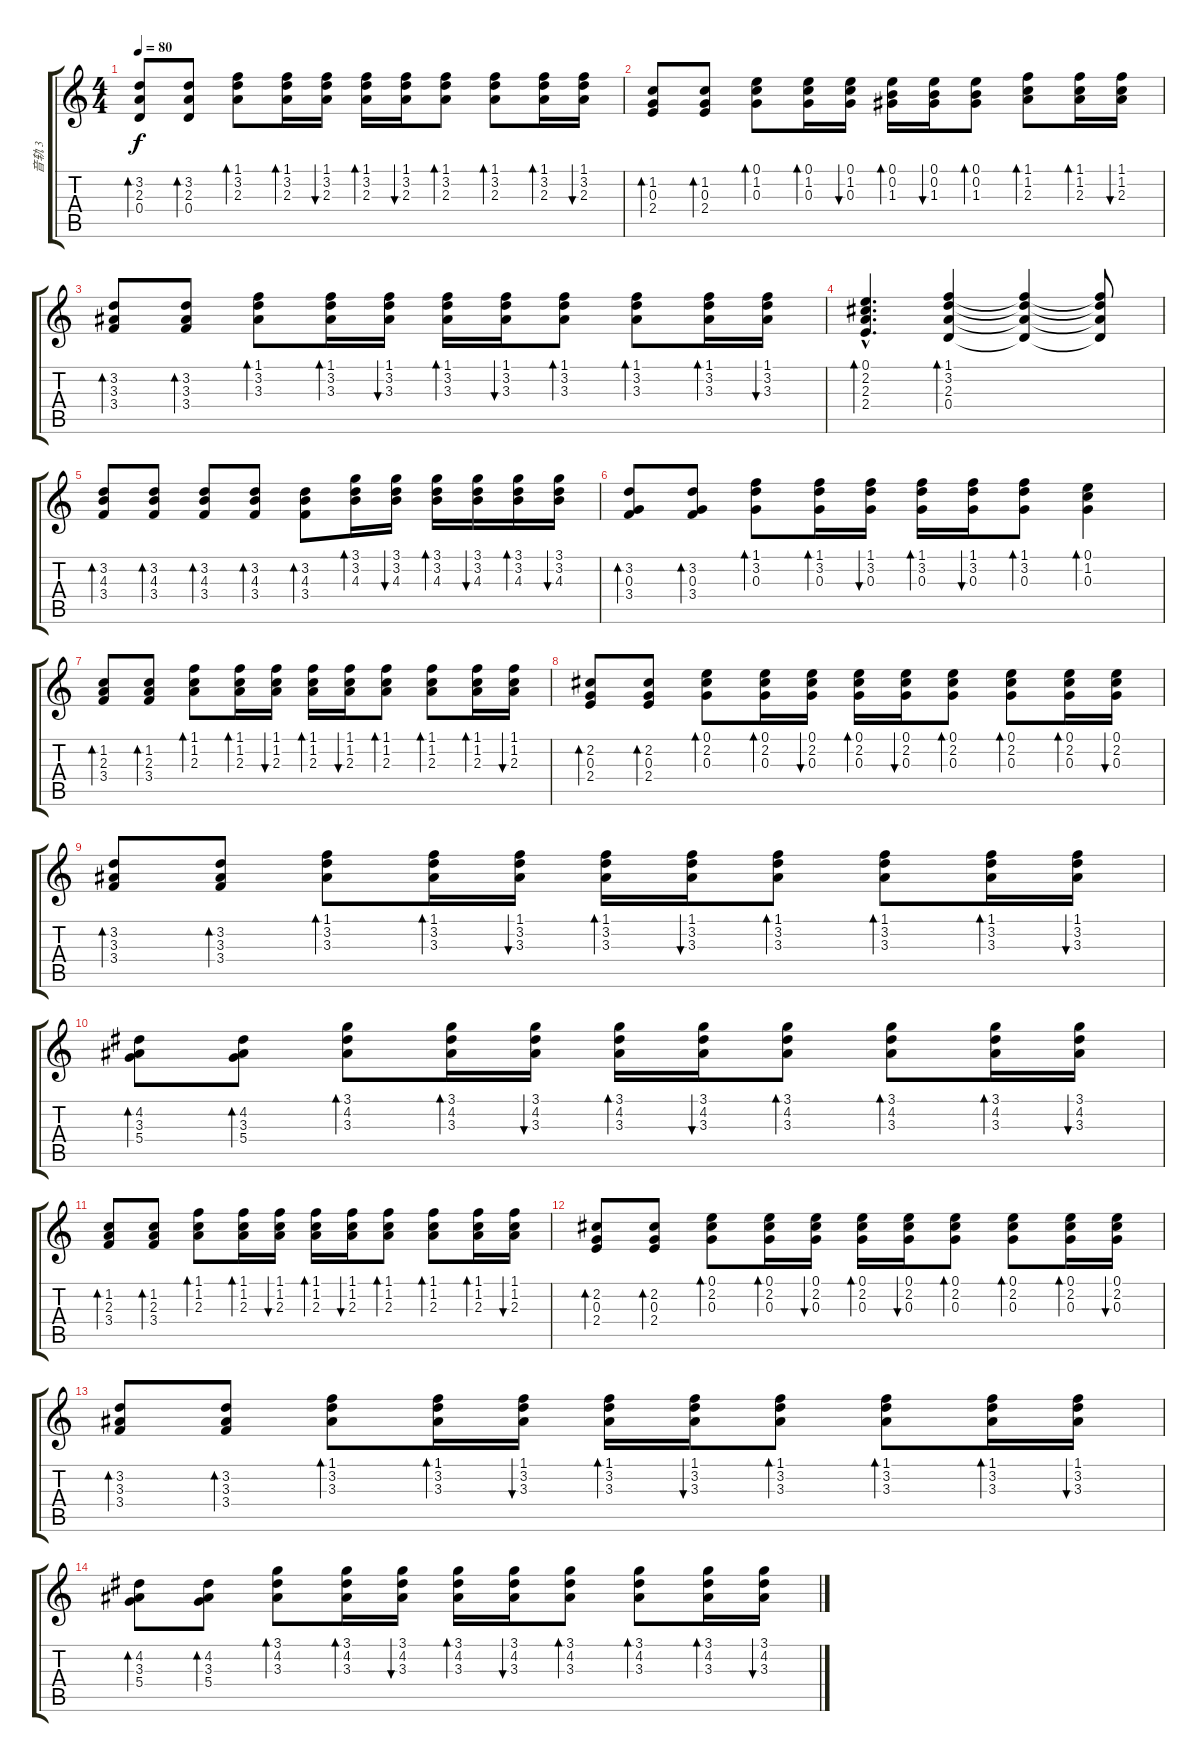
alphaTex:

\track ("音轨 3" "音轨 3") {instrument acousticguitarsteel}
\staff {score tabs}
\tuning (E4 B3 G3 D3 A2 E2) {hide}
\ts (4 4)
\tempo 80
\clef g2
\ks c
(3.2 2.3 0.4).8{bd 60 dy f} (3.2 2.3 0.4).8{bd 60} (1.1 3.2 2.3).8{bd 60} (1.1 3.2 2.3).16{bd 60} (1.1 3.2 2.3).16{bu 60} (1.1 3.2 2.3).16{bd 60} (1.1 3.2 2.3).16{bu 60} (1.1 3.2 2.3).8{bd 60} (1.1 3.2 2.3).8{bd 60} (1.1 3.2 2.3).16{bd 60} (1.1 3.2 2.3).16{bu 60} |
(1.2 0.3 2.4).8{bd 60} (1.2 0.3 2.4).8{bd 60} (0.1 1.2 0.3).8{bd 60} (0.1 1.2 0.3).16{bd 60} (0.1 1.2 0.3).16{bu 60} (0.1 0.2 1.3).16{bd 60} (0.1 0.2 1.3).16{bu 60} (0.1 0.2 1.3).8{bd 60} (1.1 1.2 2.3).8{bd 60} (1.1 1.2 2.3).16{bd 60} (1.1 1.2 2.3).16{bu 60} |
(3.2 3.3 3.4).8{bd 60} (3.2 3.3 3.4).8{bd 60} (1.1 3.2 3.3).8{bd 60} (1.1 3.2 3.3).16{bd 60} (1.1 3.2 3.3).16{bu 60} (1.1 3.2 3.3).16{bd 60} (1.1 3.2 3.3).16{bu 60} (1.1 3.2 3.3).8{bd 60} (1.1 3.2 3.3).8{bd 60} (1.1 3.2 3.3).16{bd 60} (1.1 3.2 3.3).16{bu 60} |
(0.1{hac} 2.2{hac} 2.3{hac} 2.4{hac}).4{d bd 60} (1.1 3.2 2.3 0.4).4{bd 60} (1.1{t} 3.2{t} 2.3{t} 0.4{t}).4 (1.1{t} 3.2{t} 2.3{t} 0.4{t}).8 |
(3.2 4.3 3.4).8{bd 60} (3.2 4.3 3.4).8{bd 60} (3.2 4.3 3.4).8{bd 60} (3.2 4.3 3.4).8{bd 60} (3.2 4.3 3.4).8{bd 60} (3.1 3.2 4.3).16{bd 60} (3.1 3.2 4.3).16{bu 60} (3.1 3.2 4.3).16{bd 60} (3.1 3.2 4.3).16{bu 60} (3.1 3.2 4.3).16{bd 60} (3.1 3.2 4.3).16{bu 60} |
(3.2 0.3 3.4).8{bd 60} (3.2 0.3 3.4).8{bd 60} (1.1 3.2 0.3).8{bd 60} (1.1 3.2 0.3).16{bd 60} (1.1 3.2 0.3).16{bu 60} (1.1 3.2 0.3).16{bd 60} (1.1 3.2 0.3).16{bu 60} (1.1 3.2 0.3).8{bd 60} (0.1 1.2 0.3).4{bd 60} |
(1.2 2.3 3.4).8{bd 60} (1.2 2.3 3.4).8{bd 30} (1.1 1.2 2.3).8{bd 30} (1.1 1.2 2.3).16{bd 30} (1.1 1.2 2.3).16{bu 30} (1.1 1.2 2.3).16{bd 30} (1.1 1.2 2.3).16{bu 30} (1.1 1.2 2.3).8{bd 30} (1.1 1.2 2.3).8{bd 30} (1.1 1.2 2.3).16{bd 30} (1.1 1.2 2.3).16{bu 30} |
(2.2 0.3 2.4).8{bd 30} (2.2 0.3 2.4).8{bd 30} (0.1 2.2 0.3).8{bd 30} (0.1 2.2 0.3).16{bd 30} (0.1 2.2 0.3).16{bu 30} (0.1 2.2 0.3).16{bd 30} (0.1 2.2 0.3).16{bu 30} (0.1 2.2 0.3).8{bd 30} (0.1 2.2 0.3).8{bd 30} (0.1 2.2 0.3).16{bd 30} (0.1 2.2 0.3).16{bu 30} |
(3.2 3.3 3.4).8{bd 60} (3.2 3.3 3.4).8{bd 60} (1.1 3.2 3.3).8{bd 60} (1.1 3.2 3.3).16{bd 60} (1.1 3.2 3.3).16{bu 60} (1.1 3.2 3.3).16{bd 60} (1.1 3.2 3.3).16{bu 60} (1.1 3.2 3.3).8{bd 60} (1.1 3.2 3.3).8{bd 60} (1.1 3.2 3.3).16{bd 60} (1.1 3.2 3.3).16{bu 60} |
(4.2 3.3 5.4).8{bd 60} (4.2 3.3 5.4).8{bd 60} (3.1 4.2 3.3).8{bd 60} (3.1 4.2 3.3).16{bd 60} (3.1 4.2 3.3).16{bu 60} (3.1 4.2 3.3).16{bd 60} (3.1 4.2 3.3).16{bu 60} (3.1 4.2 3.3).8{bd 60} (3.1 4.2 3.3).8{bd 60} (3.1 4.2 3.3).16{bd 60} (3.1 4.2 3.3).16{bu 60} |
(1.2 2.3 3.4).8{bd 60} (1.2 2.3 3.4).8{bd 30} (1.1 1.2 2.3).8{bd 30} (1.1 1.2 2.3).16{bd 30} (1.1 1.2 2.3).16{bu 30} (1.1 1.2 2.3).16{bd 30} (1.1 1.2 2.3).16{bu 30} (1.1 1.2 2.3).8{bd 30} (1.1 1.2 2.3).8{bd 30} (1.1 1.2 2.3).16{bd 30} (1.1 1.2 2.3).16{bu 30} |
(2.2 0.3 2.4).8{bd 30} (2.2 0.3 2.4).8{bd 30} (0.1 2.2 0.3).8{bd 30} (0.1 2.2 0.3).16{bd 30} (0.1 2.2 0.3).16{bu 30} (0.1 2.2 0.3).16{bd 30} (0.1 2.2 0.3).16{bu 30} (0.1 2.2 0.3).8{bd 30} (0.1 2.2 0.3).8{bd 30} (0.1 2.2 0.3).16{bd 30} (0.1 2.2 0.3).16{bu 30} |
(3.2 3.3 3.4).8{bd 60} (3.2 3.3 3.4).8{bd 60} (1.1 3.2 3.3).8{bd 60} (1.1 3.2 3.3).16{bd 60} (1.1 3.2 3.3).16{bu 60} (1.1 3.2 3.3).16{bd 60} (1.1 3.2 3.3).16{bu 60} (1.1 3.2 3.3).8{bd 60} (1.1 3.2 3.3).8{bd 60} (1.1 3.2 3.3).16{bd 60} (1.1 3.2 3.3).16{bu 60} |
(4.2 3.3 5.4).8{bd 60} (4.2 3.3 5.4).8{bd 60} (3.1 4.2 3.3).8{bd 60} (3.1 4.2 3.3).16{bd 60} (3.1 4.2 3.3).16{bu 60} (3.1 4.2 3.3).16{bd 60} (3.1 4.2 3.3).16{bu 60} (3.1 4.2 3.3).8{bd 60} (3.1 4.2 3.3).8{bd 60} (3.1 4.2 3.3).16{bd 60} (3.1 4.2 3.3).16{bu 60}
